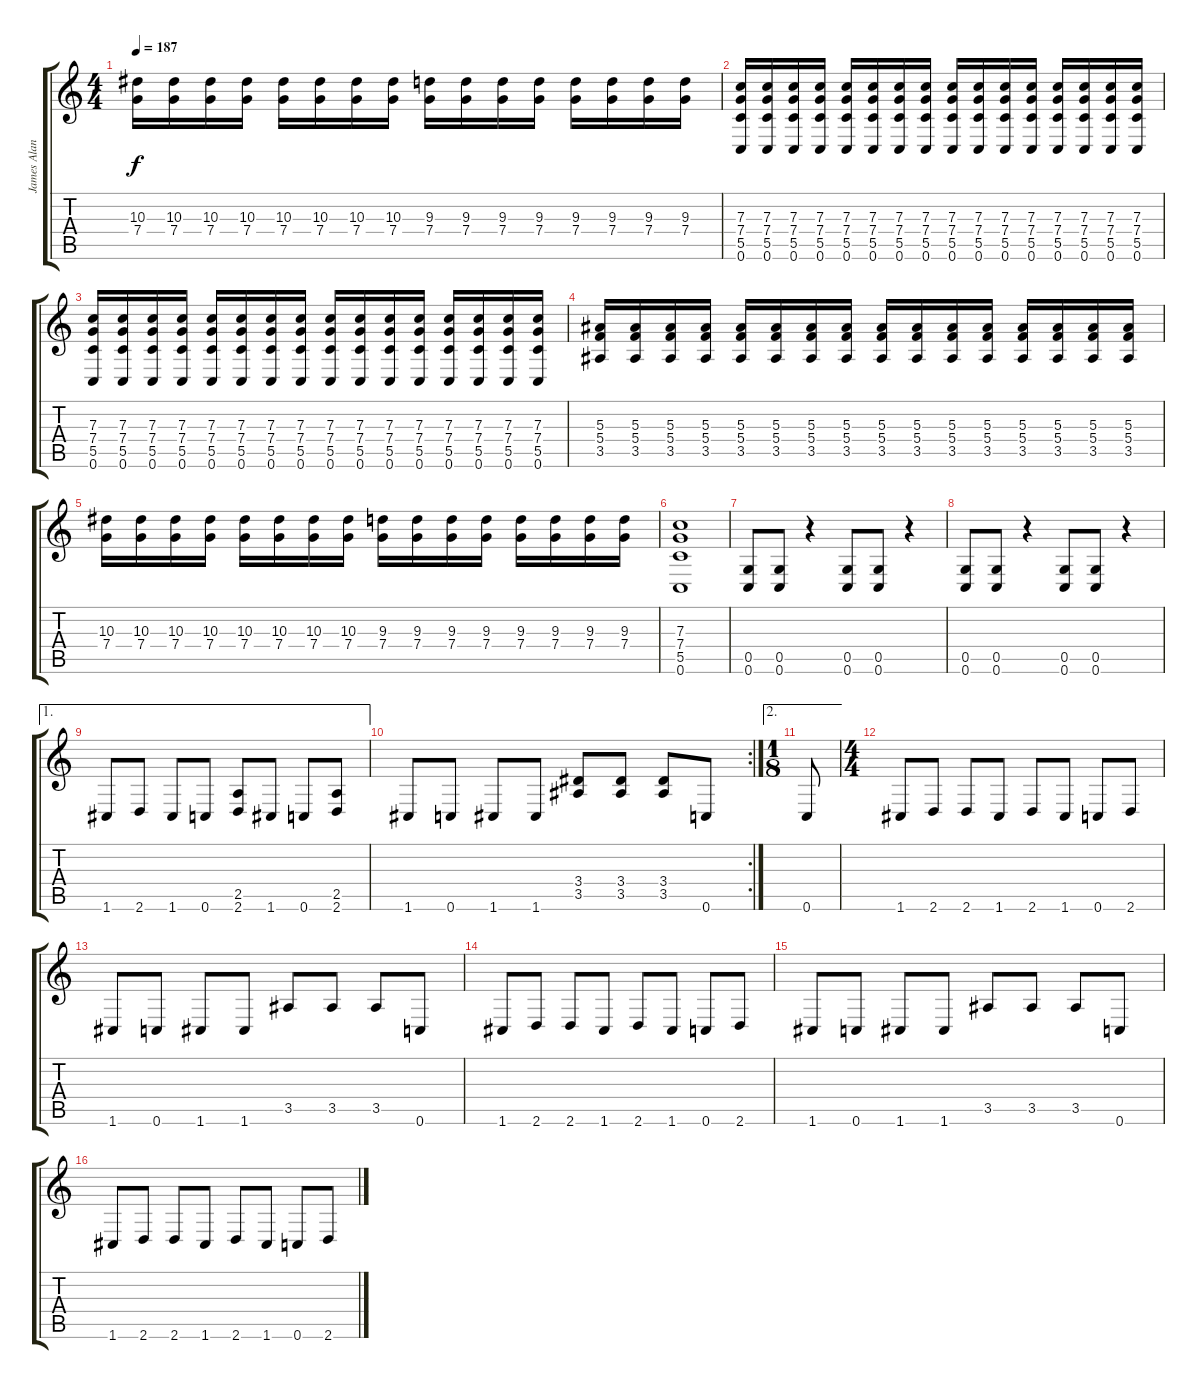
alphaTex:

\track ("James Alan Hetfield" "James Alan") {instrument distortionguitar}
\staff {score tabs}
\tuning (D4 A3 F3 C3 G2 C2) {hide}
\ts (4 4)
\tempo 187
\clef g2
\ks c
(10.3 7.4).16{dy f} (10.3 7.4).16 (10.3 7.4).16 (10.3 7.4).16 (10.3 7.4).16 (10.3 7.4).16 (10.3 7.4).16 (10.3 7.4).16 (9.3 7.4).16 (9.3 7.4).16 (9.3 7.4).16 (9.3 7.4).16 (9.3 7.4).16 (9.3 7.4).16 (9.3 7.4).16 (9.3 7.4).16 |
(7.3 7.4 5.5 0.6).16 (7.3 7.4 5.5 0.6).16 (7.3 7.4 5.5 0.6).16 (7.3 7.4 5.5 0.6).16 (7.3 7.4 5.5 0.6).16 (7.3 7.4 5.5 0.6).16 (7.3 7.4 5.5 0.6).16 (7.3 7.4 5.5 0.6).16 (7.3 7.4 5.5 0.6).16 (7.3 7.4 5.5 0.6).16 (7.3 7.4 5.5 0.6).16 (7.3 7.4 5.5 0.6).16 (7.3 7.4 5.5 0.6).16 (7.3 7.4 5.5 0.6).16 (7.3 7.4 5.5 0.6).16 (7.3 7.4 5.5 0.6).16 |
(7.3 7.4 5.5 0.6).16 (7.3 7.4 5.5 0.6).16 (7.3 7.4 5.5 0.6).16 (7.3 7.4 5.5 0.6).16 (7.3 7.4 5.5 0.6).16 (7.3 7.4 5.5 0.6).16 (7.3 7.4 5.5 0.6).16 (7.3 7.4 5.5 0.6).16 (7.3 7.4 5.5 0.6).16 (7.3 7.4 5.5 0.6).16 (7.3 7.4 5.5 0.6).16 (7.3 7.4 5.5 0.6).16 (7.3 7.4 5.5 0.6).16 (7.3 7.4 5.5 0.6).16 (7.3 7.4 5.5 0.6).16 (7.3 7.4 5.5 0.6).16 |
(5.3 5.4 3.5).16 (5.3 5.4 3.5).16 (5.3 5.4 3.5).16 (5.3 5.4 3.5).16 (5.3 5.4 3.5).16 (5.3 5.4 3.5).16 (5.3 5.4 3.5).16 (5.3 5.4 3.5).16 (5.3 5.4 3.5).16 (5.3 5.4 3.5).16 (5.3 5.4 3.5).16 (5.3 5.4 3.5).16 (5.3 5.4 3.5).16 (5.3 5.4 3.5).16 (5.3 5.4 3.5).16 (5.3 5.4 3.5).16 |
(10.3 7.4).16 (10.3 7.4).16 (10.3 7.4).16 (10.3 7.4).16 (10.3 7.4).16 (10.3 7.4).16 (10.3 7.4).16 (10.3 7.4).16 (9.3 7.4).16 (9.3 7.4).16 (9.3 7.4).16 (9.3 7.4).16 (9.3 7.4).16 (9.3 7.4).16 (9.3 7.4).16 (9.3 7.4).16 |
(7.3 7.4 5.5 0.6).1 |
(0.5 0.6).8 (0.5 0.6).8 r.4 (0.5 0.6).8 (0.5 0.6).8 r.4 |
(0.5 0.6).8 (0.5 0.6).8 r.4 (0.5 0.6).8 (0.5 0.6).8 r.4 |
\ae 1
1.6.8 2.6.8 1.6.8 0.6.8 (2.5 2.6).8 1.6.8 0.6.8 (2.5 2.6).8 |
\rc 2
1.6.8 0.6.8 1.6.8 1.6.8 (3.4 3.5).8 (3.4 3.5).8 (3.4 3.5).8 0.6.8 |
\ae 2
\ts (1 8)
0.6.8{volume 13 instrument electricguitarmuted} |
\ts (4 4)
1.6.8 2.6.8 2.6.8 1.6.8 2.6.8 1.6.8 0.6.8 2.6.8 |
1.6.8 0.6.8 1.6.8 1.6.8 3.5.8 3.5.8 3.5.8 0.6.8 |
1.6.8 2.6.8 2.6.8 1.6.8 2.6.8 1.6.8 0.6.8 2.6.8 |
1.6.8 0.6.8 1.6.8 1.6.8 3.5.8 3.5.8 3.5.8 0.6.8 |
1.6.8 2.6.8 2.6.8 1.6.8 2.6.8 1.6.8 0.6.8 2.6.8
